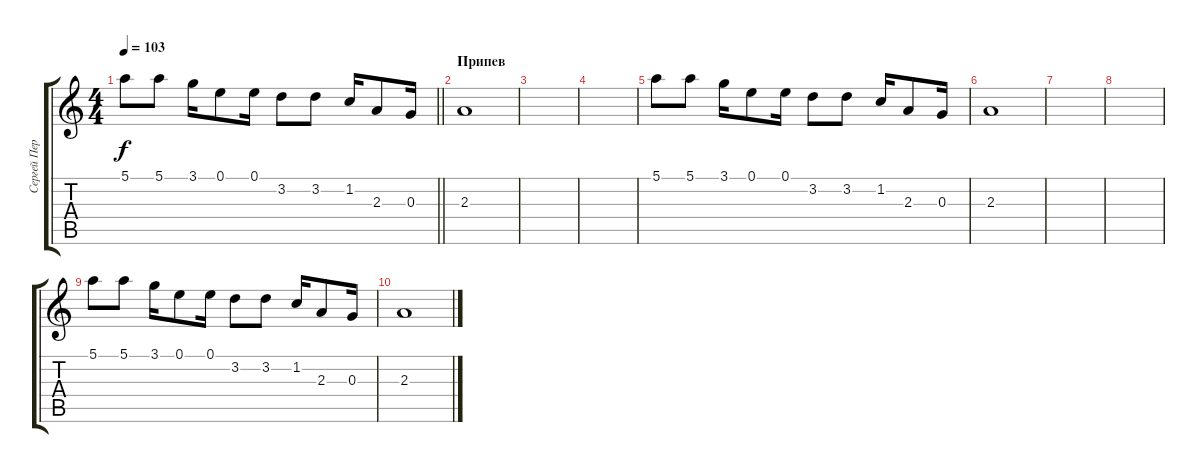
\track ("Сергей Перегуда (электро-гитара 1)" "Сергей Пер") {instrument electricguitarjazz}
\staff {score tabs}
\tuning (E4 B3 G3 D3 A2 E2) {hide}
\ts (4 4)
\tempo 103
\clef g2
\barLineRight lightlight
\ks c
5.1.8{dy f} 5.1.8 3.1.16 0.1.8 0.1.16 3.2.8 3.2.8 1.2.16 2.3.8 0.3.16 |
\section ("" "Припев")
2.3.1 |
|
|
5.1.8 5.1.8 3.1.16 0.1.8 0.1.16 3.2.8 3.2.8 1.2.16 2.3.8 0.3.16 |
2.3.1 |
|
|
5.1.8 5.1.8 3.1.16 0.1.8 0.1.16 3.2.8 3.2.8 1.2.16 2.3.8 0.3.16 |
2.3.1
